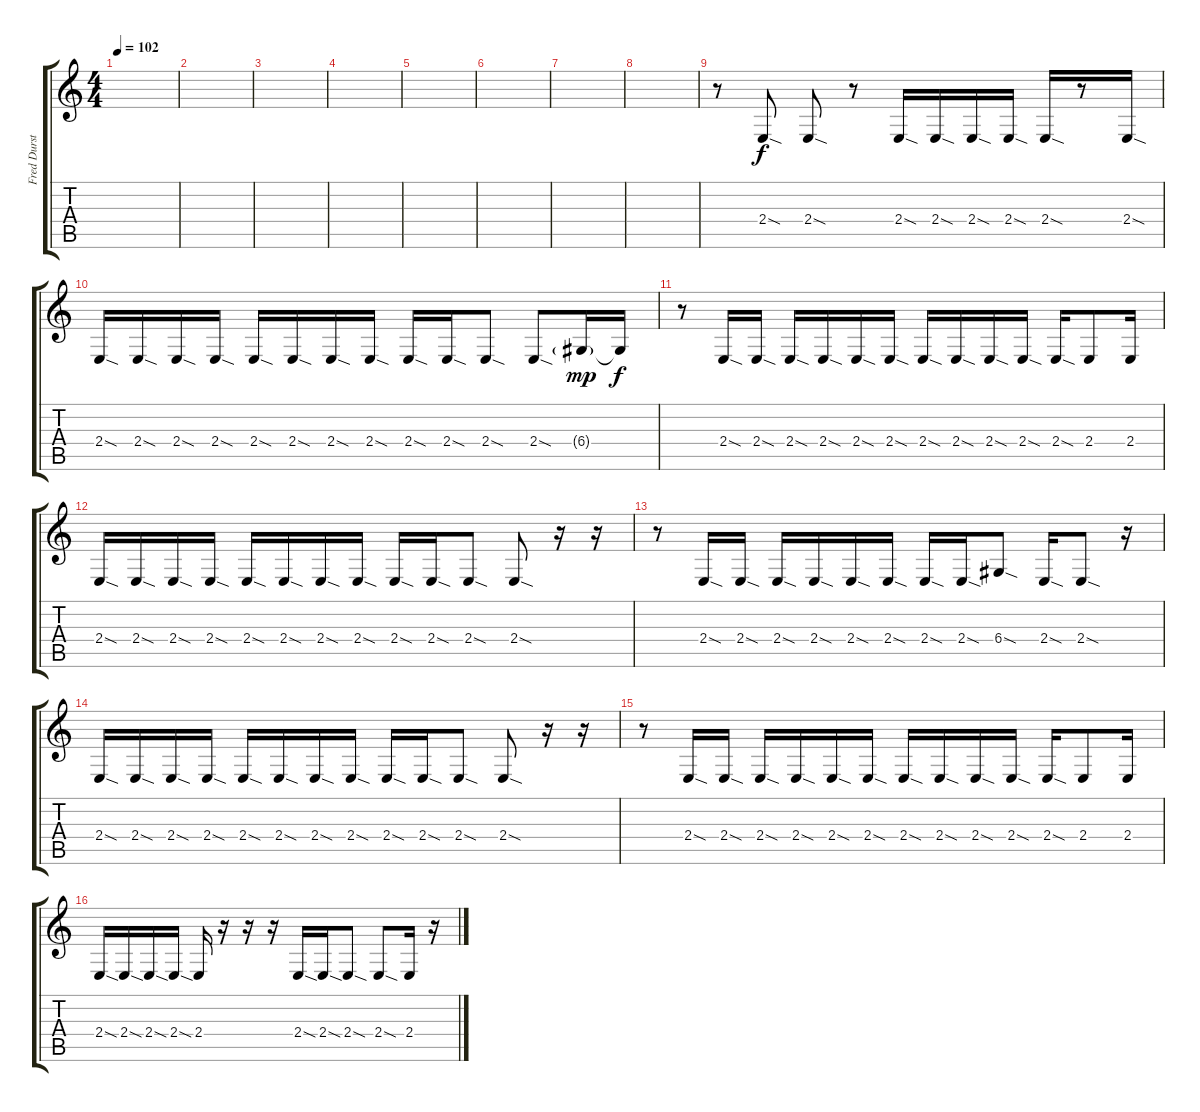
\track ("Fred Durst (Voice)" "Fred Durst") {instrument synthvoice}
\staff {score tabs}
\tuning (E4 B3 G3 D3 A2 E2) {hide}
\ts (4 4)
\tempo 102
\clef g2
\ks c
|
|
|
|
|
|
|
|
r.8 2.4{sod}.8 2.4{sod}.8 r.8 2.4{sod}.16 2.4{sod}.16 2.4{sod}.16 2.4{sod}.16 2.4{sod}.16 r.8 2.4{sod}.16 |
2.4{sod}.16 2.4{sod}.16 2.4{sod}.16 2.4{sod}.16 2.4{sod}.16 2.4{sod}.16 2.4{sod}.16 2.4{sod}.16 2.4{sod}.16 2.4{sod}.16 2.4{sod}.8 2.4{sod}.8 6.4{g}.16{dy mp} 6.4{t}.16{dy f} |
r.8 2.4{sod}.16 2.4{sod}.16 2.4{sod}.16 2.4{sod}.16 2.4{sod}.16 2.4{sod}.16 2.4{sod}.16 2.4{sod}.16 2.4{sod}.16 2.4{sod}.16 2.4{sod}.16 2.4.8 2.4.16 |
2.4{sod}.16 2.4{sod}.16 2.4{sod}.16 2.4{sod}.16 2.4{sod}.16 2.4{sod}.16 2.4{sod}.16 2.4{sod}.16 2.4{sod}.16 2.4{sod}.16 2.4{sod}.8 2.4{sod}.8 r.16 r.16 |
r.8 2.4{sod}.16 2.4{sod}.16 2.4{sod}.16 2.4{sod}.16 2.4{sod}.16 2.4{sod}.16 2.4{sod}.16 2.4{sod}.16 6.4{sod}.8 2.4{sod}.16 2.4{sod}.8 r.16 |
2.4{sod}.16 2.4{sod}.16 2.4{sod}.16 2.4{sod}.16 2.4{sod}.16 2.4{sod}.16 2.4{sod}.16 2.4{sod}.16 2.4{sod}.16 2.4{sod}.16 2.4{sod}.8 2.4{sod}.8 r.16 r.16 |
r.8 2.4{sod}.16 2.4{sod}.16 2.4{sod}.16 2.4{sod}.16 2.4{sod}.16 2.4{sod}.16 2.4{sod}.16 2.4{sod}.16 2.4{sod}.16 2.4{sod}.16 2.4{sod}.16 2.4.8 2.4.16 |
2.4{sod}.16 2.4{sod}.16 2.4{sod}.16 2.4{sod}.16 2.4.16 r.16 r.16 r.16 2.4{sod}.16 2.4{sod}.16 2.4{sod}.8 2.4{sod}.8 2.4.16 r.16
